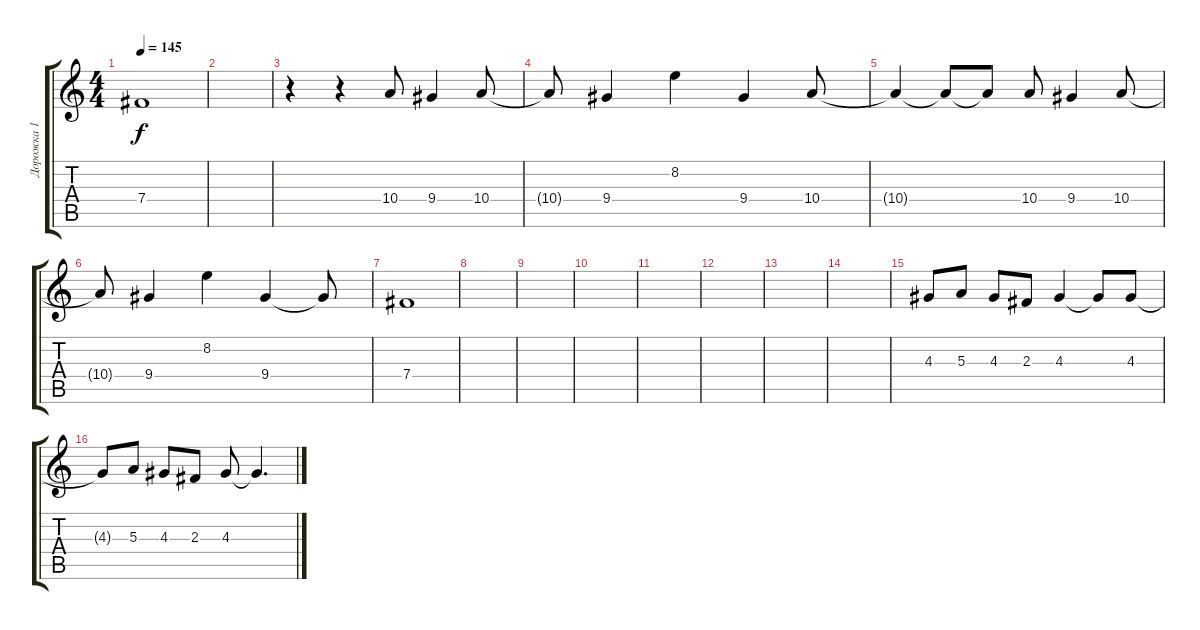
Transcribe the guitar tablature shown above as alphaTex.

\track ("Дорожка 1" "Дорожка 1") {instrument distortionguitar}
\staff {score tabs}
\tuning (Db4 Ab3 E3 B2 Gb2 Db2) {hide}
\ts (4 4)
\tempo 145
\clef g2
\ks c
7.4.1{dy f} |
|
r.4 r.4 10.4.8 9.4.4 10.4.8 |
10.4{t}.8 9.4.4 8.2.4 9.4.4 10.4.8 |
10.4{t}.4 10.4{t}.8 10.4{t}.8 10.4.8 9.4.4 10.4.8 |
10.4{t}.8 9.4.4 8.2.4 9.4.4 9.4{t}.8 |
7.4.1 |
|
|
|
|
|
|
|
4.3.8 5.3.8 4.3.8 2.3.8 4.3.4 4.3{t}.8 4.3.8 |
4.3{t}.8 5.3.8 4.3.8 2.3.8 4.3.8 4.3{t}.4{d}
